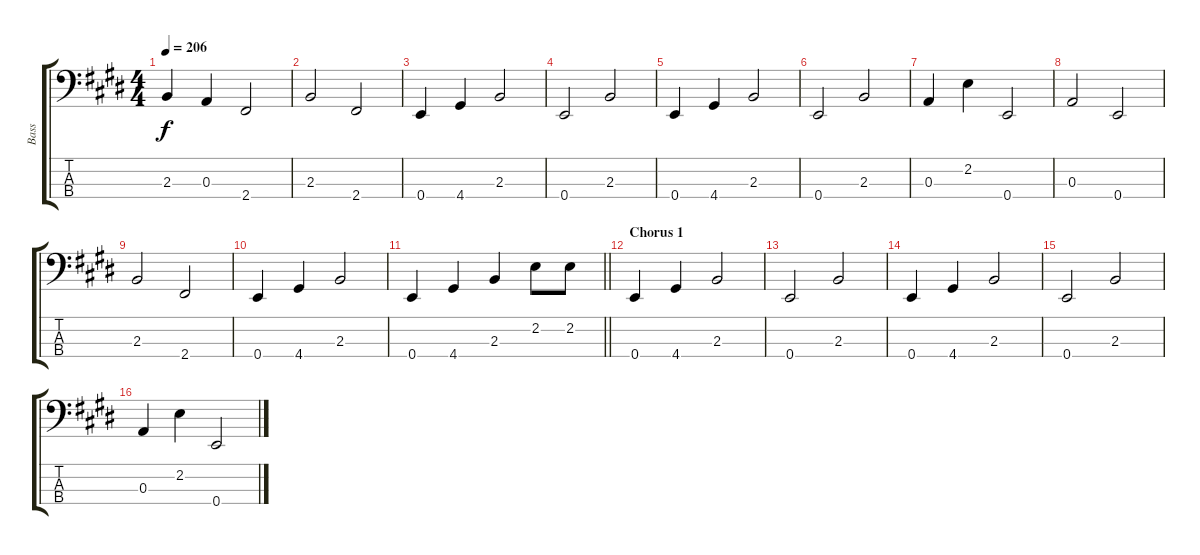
\track ("Bass" "Bass") {instrument electricbassfinger}
\staff {score tabs}
\tuning (G2 D2 A1 E1) {hide}
\ts (4 4)
\tempo 206
\clef f4
\ks e
2.3.4{dy f} 0.3.4 2.4.2 |
2.3.2 2.4.2 |
0.4.4 4.4.4 2.3.2 |
0.4.2 2.3.2 |
0.4.4 4.4.4 2.3.2 |
0.4.2 2.3.2 |
0.3.4 2.2.4 0.4.2 |
0.3.2 0.4.2 |
2.3.2 2.4.2 |
0.4.4 4.4.4 2.3.2 |
\barLineRight lightlight
0.4.4 4.4.4 2.3.4 2.2.8 2.2.8 |
\section ("" "Chorus 1")
0.4.4 4.4.4 2.3.2 |
0.4.2 2.3.2 |
0.4.4 4.4.4 2.3.2 |
0.4.2 2.3.2 |
0.3.4 2.2.4 0.4.2
